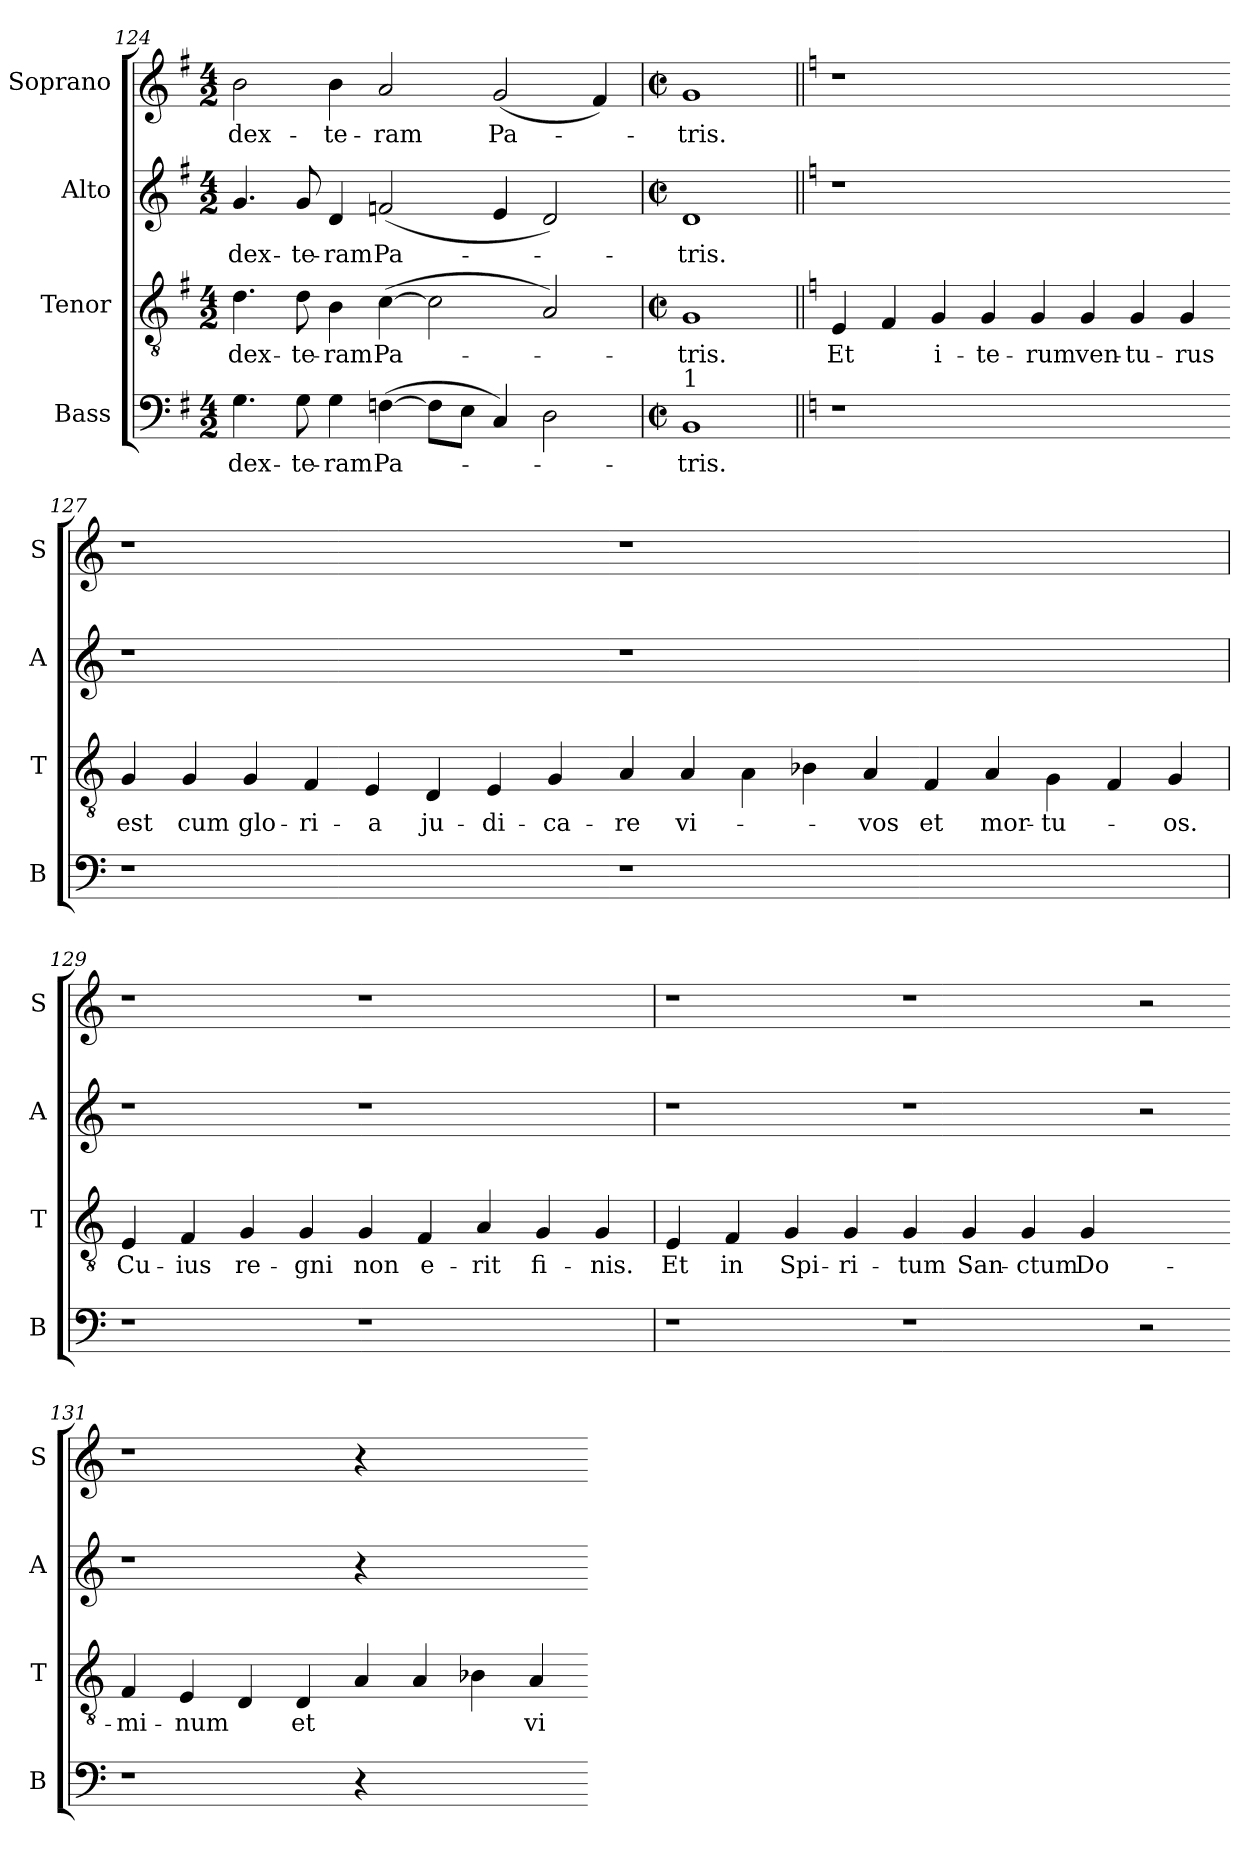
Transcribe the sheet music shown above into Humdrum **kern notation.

**kern	**text	**kern	**text	**kern	**text	**kern	**text
*part4	*part4	*part3	*part3	*part2	*part2	*part1	*part1
*staff4	*staff4	*staff3	*staff3	*staff2	*staff2	*staff1	*staff1
*I"Bass	*	*I"Tenor	*	*I"Alto	*	*I"Soprano	*
*I'B	*	*I'T	*	*I'A	*	*I'S	*
*clefF4	*	*clefGv2	*	*clefG2	*	*clefG2	*
*k[f#]	*	*k[f#]	*	*k[f#]	*	*k[f#]	*
*G:	*	*G:	*	*G:	*	*G:	*
*M4/2	*	*M4/2	*	*M4/2	*	*M4/2	*
=124	=124	=124	=124	=124	=124	=124	=124
!	!LO:LY:b	!	!LO:LY:b	!	!LO:LY:b	!	!LO:LY:b
4.G\	dex-	4.d\	dex-	4.g/	dex-	2b\	dex-
!	!LO:LY:b	!	!LO:LY:b	!	!LO:LY:b	!	!
8G\	-te-	8d\	-te-	8g/	-te-	.	.
!	!LO:LY:b	!	!LO:LY:b	!	!LO:LY:b	!	!LO:LY:b
4G\	-ram	4B\	-ram	4d/	-ram	4b\	-te-
!	!LO:LY:b	!	!LO:LY:b	!	!LO:LY:b	!	!LO:LY:b
(>[4Fn\	Pa-	(>[4c\	Pa-	(<2fn/	Pa-	2a/	-ram
8F\L]	.	2c\]	.	.	.	.	.
8E\J	.	.	.	.	.	.	.
!	!	!	!	!	!	!	!LO:LY:b
4C/)	.	.	.	4e/	.	(<2g/	Pa-
2D\	.	2A/)	.	2d/)	.	.	.
.	.	.	.	.	.	4f#/)	.
!!LO:LB:g=z
=125	=125	=125	=125	=125	=125	=125	=125
*M2/2	*	*M2/2	*	*M2/2	*	*M2/2	*
*met(c|)	*	*met(c|)	*	*met(c|)	*	*met(c|)	*
!LO:TX:a:t=1	!	!	!	!	!	!	!
!	!LO:LY:b	!	!LO:LY:b	!	!LO:LY:b	!	!LO:LY:b
1BB	-tris.	1G	-tris.	1d	-tris.	1g	-tris.
!!LO:PB:g=z
=126||	=126||	=126||	=126||	=126||	=126||	=126||	=126||
*k[]	*	*k[]	*	*k[]	*	*k[]	*
*C:	*	*C:	*	*C:	*	*C:	*
!	!	!LO:N:head=solid	!LO:LY:b	!	!	!	!
1r	.	4E/	Et	1r	.	1r	.
!	!	!LO:N:head=solid	!	!	!	!	!
.	.	4F/	.	.	.	.	.
!	!	!LO:N:head=solid	!LO:LY:b	!	!	!	!
.	.	4G/	i-	.	.	.	.
!	!	!LO:N:head=solid	!LO:LY:b	!	!	!	!
.	.	4G/	-te-	.	.	.	.
!	!	!LO:N:head=solid	!LO:LY:b	!	!	!	!
1ryy	.	4G/	-rum	1ryy	.	1ryy	.
!	!	!LO:N:head=solid	!LO:LY:b	!	!	!	!
.	.	4G/	ven-	.	.	.	.
!	!	!LO:N:head=solid	!LO:LY:b	!	!	!	!
.	.	4G/	-tu-	.	.	.	.
!	!	!LO:N:head=solid	!LO:LY:b	!	!	!	!
.	.	4G/	-rus	.	.	.	.
=127-	=127-	=127-	=127-	=127-	=127-	=127-	=127-
!	!	!LO:N:head=solid	!LO:LY:b	!	!	!	!
1r	.	4G/	est	1r	.	1r	.
!	!	!LO:N:head=solid	!LO:LY:b	!	!	!	!
.	.	4G/	cum	.	.	.	.
!	!	!LO:N:head=solid	!LO:LY:b	!	!	!	!
.	.	4G/	glo-	.	.	.	.
!	!	!LO:N:head=solid	!LO:LY:b	!	!	!	!
.	.	4F/	-ri-	.	.	.	.
!	!	!LO:N:head=solid	!LO:LY:b	!	!	!	!
1ryy	.	4E/	-a	1ryy	.	1ryy	.
!	!	!LO:N:head=solid	!LO:LY:b	!	!	!	!
.	.	4D/	ju-	.	.	.	.
!	!	!LO:N:head=solid	!LO:LY:b	!	!	!	!
.	.	4E/	-di-	.	.	.	.
!	!	!LO:N:head=solid	!LO:LY:b	!	!	!	!
.	.	4G/	-ca-	.	.	.	.
!!LO:LB:g=z
=128-	=128-	=128-	=128-	=128-	=128-	=128-	=128-
!	!	!LO:N:head=solid	!LO:LY:b	!	!	!	!
1r	.	4A/	-re	1r	.	1r	.
!	!	!LO:N:head=solid	!LO:LY:b	!	!	!	!
.	.	4A/	vi-	.	.	.	.
!	!	!LO:N:head=solid	!	!	!	!	!
.	.	4A\	.	.	.	.	.
!	!	!LO:N:head=solid	!	!	!	!	!
.	.	4B-X\	.	.	.	.	.
!	!	!LO:N:head=solid	!LO:LY:b	!	!	!	!
1.ryy	.	4A/	-vos	1.ryy	.	1.ryy	.
!	!	!LO:N:head=solid	!LO:LY:b	!	!	!	!
.	.	4F/	et	.	.	.	.
!	!	!LO:N:head=solid	!LO:LY:b	!	!	!	!
.	.	4A/	mor-	.	.	.	.
!	!	!LO:N:head=solid	!LO:LY:b	!	!	!	!
.	.	4G\	-tu-	.	.	.	.
!	!	!LO:N:head=solid	!	!	!	!	!
.	.	4F/	.	.	.	.	.
!	!	!LO:N:head=solid	!LO:LY:b	!	!	!	!
.	.	4G/	-os.	.	.	.	.
=129	=129	=129	=129	=129	=129	=129	=129
!	!	!LO:N:head=solid	!LO:LY:b	!	!	!	!
1r	.	4E/	Cu-	1r	.	1r	.
!	!	!LO:N:head=solid	!LO:LY:b	!	!	!	!
.	.	4F/	-ius	.	.	.	.
!	!	!LO:N:head=solid	!LO:LY:b	!	!	!	!
.	.	4G/	re-	.	.	.	.
!	!	!LO:N:head=solid	!LO:LY:b	!	!	!	!
.	.	4G/	-gni	.	.	.	.
!	!	!LO:N:head=solid	!LO:LY:b	!	!	!	!
1r	.	4G/	non	1r	.	1r	.
!	!	!LO:N:head=solid	!LO:LY:b	!	!	!	!
.	.	4F/	e-	.	.	.	.
!	!	!LO:N:head=solid	!LO:LY:b	!	!	!	!
.	.	4A/	-rit	.	.	.	.
!	!	!LO:N:head=solid	!LO:LY:b	!	!	!	!
.	.	4G/	fi-	.	.	.	.
!	!	!LO:N:head=solid	!LO:LY:b	!	!	!	!
4ryy	.	4G/	-nis.	4ryy	.	4ryy	.
!!LO:LB:g=z
=130	=130	=130	=130	=130	=130	=130	=130
!	!	!LO:N:head=solid	!LO:LY:b	!	!	!	!
1r	.	4E/	Et	1r	.	1r	.
!	!	!LO:N:head=solid	!LO:LY:b	!	!	!	!
.	.	4F/	in	.	.	.	.
!	!	!LO:N:head=solid	!LO:LY:b	!	!	!	!
.	.	4G/	Spi-	.	.	.	.
!	!	!LO:N:head=solid	!LO:LY:b	!	!	!	!
.	.	4G/	-ri-	.	.	.	.
!	!	!LO:N:head=solid	!LO:LY:b	!	!	!	!
1r	.	4G/	-tum	1r	.	1r	.
!	!	!LO:N:head=solid	!LO:LY:b	!	!	!	!
.	.	4G/	San-	.	.	.	.
!	!	!LO:N:head=solid	!LO:LY:b	!	!	!	!
.	.	4G/	-ctum	.	.	.	.
!	!	!LO:N:head=solid	!LO:LY:b	!	!	!	!
.	.	4G/	Do-	.	.	.	.
2r	.	2ryy	.	2r	.	2r	.
!!LO:PB:g=z
=131-	=131-	=131-	=131-	=131-	=131-	=131-	=131-
!	!	!LO:N:head=solid	!LO:LY:b	!	!	!	!
1r	.	4F/	-mi-	1r	.	1r	.
!	!	!LO:N:head=solid	!LO:LY:b	!	!	!	!
.	.	4E/	-num	.	.	.	.
!	!	!LO:N:head=solid	!	!	!	!	!
.	.	4D/	.	.	.	.	.
!	!	!LO:N:head=solid	!LO:LY:b	!	!	!	!
.	.	4D/	et	.	.	.	.
!	!	!LO:N:head=solid	!	!	!	!	!
4r	.	4A/	.	4r	.	4r	.
!	!	!LO:N:head=solid	!	!	!	!	!
2.ryy	.	4A/	.	2.ryy	.	2.ryy	.
!	!	!LO:N:head=solid	!	!	!	!	!
.	.	4B-X\	.	.	.	.	.
!	!	!LO:N:head=solid	!LO:LY:b	!	!	!	!
.	.	4A/	vi-	.	.	.	.
=-	=-	=-	=-	=-	=-	=-	=-
*-	*-	*-	*-	*-	*-	*-	*-
